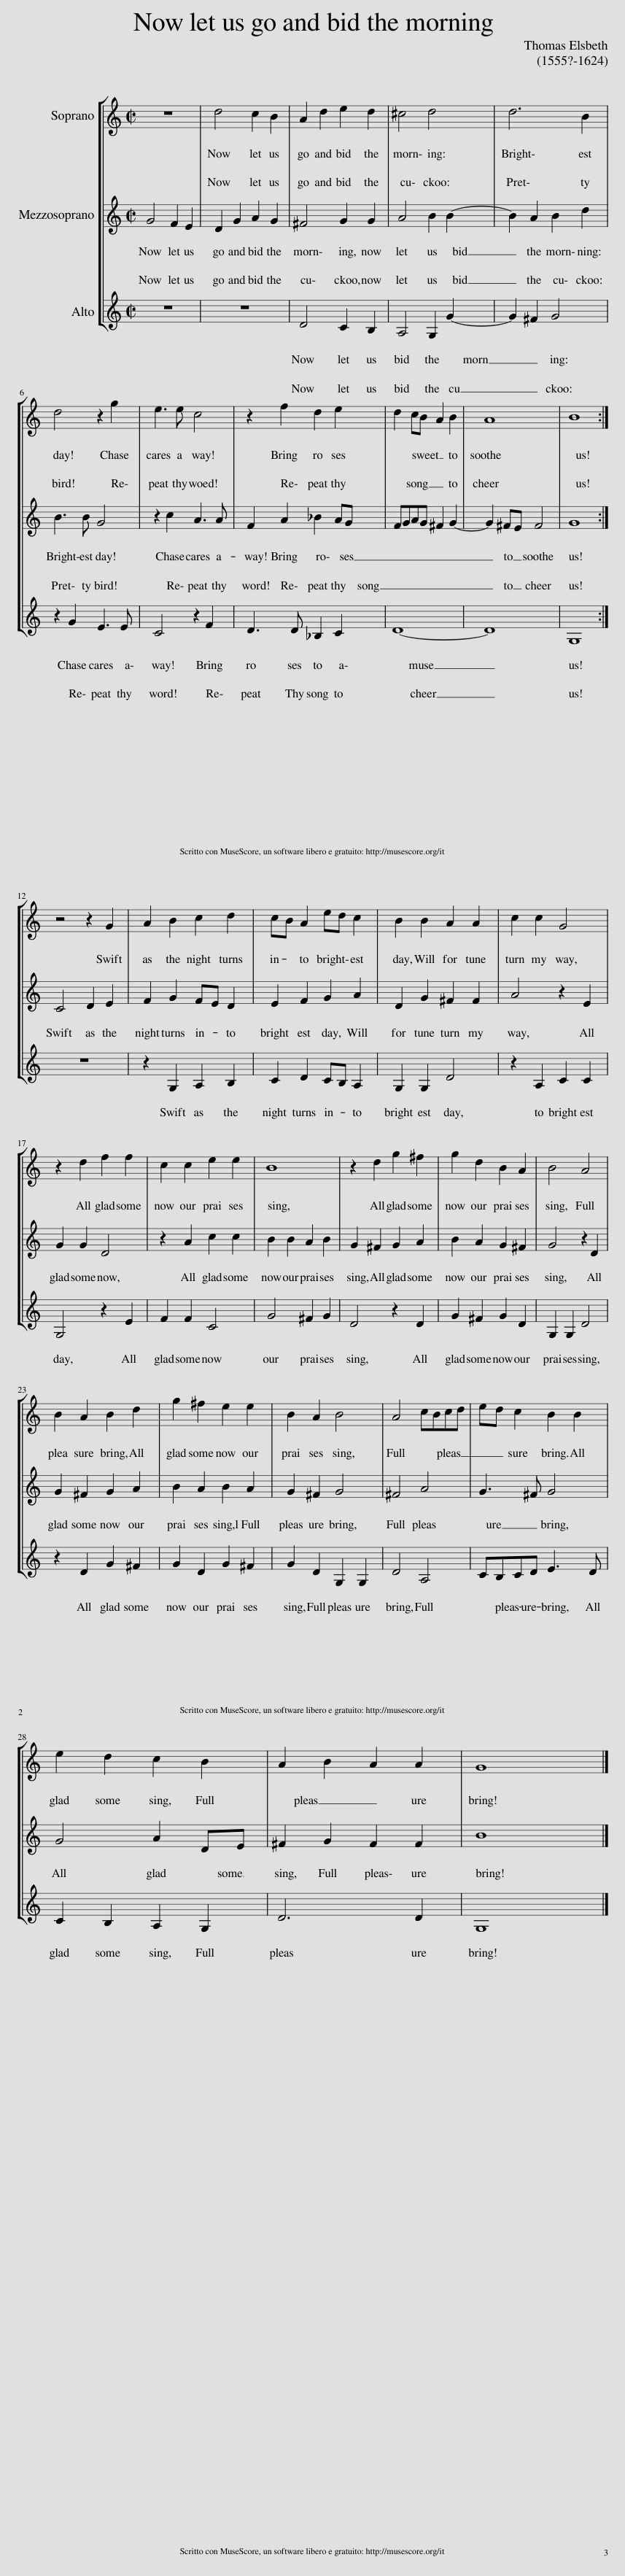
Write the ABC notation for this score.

X:1
%%score [ 1 2 3 ]
L:1/8
M:2/2
I:linebreak $
K:C
V:1 treble
V:2 treble
V:3 treble
V:1
 z8 | d4 c2 B2 | A2 d2 e2 d2 | ^c4 d4 | d6 B2 |$ %5
 d4 z2 g2 | e3 e c4 | z2 f2 d2 e2 | d2 cB A2 B2 | A8 | %10
 B8 :|$ z4 z2 G2 | A2 B2 c2 d2 | cB A2 ed c2 | B2 B2 A2 A2 | %15
 c2 c2 G4 |$ z2 d2 f2 f2 | c2 c2 e2 e2 | B8 | z2 d2 g2 ^f2 | %20
 g2 d2 B2 A2 | B4 A4 |$ B2 A2 B2 d2 | g2 ^f2 e2 e2 | B2 A2 B4 | %25
 A4 cBcd | ed c2 B2 B2 |$ e2 d2 c2 B2 | A2 B2 A2 A2 | G8 |] %30
V:2
 G4 F2 E2 | D2 G2 A2 G2 | ^F4 G2 G2 | A4 B2 B2- | B2 A2 B2 d2 |$ %5
 B3 B G4 | z2 c2 A3 A | F2 A2 _B2 AG | FGAG ^F2 G2- | G2 ^FE F4 | %10
 G8 :|$ C4 D2 E2 | F2 G2 FE D2 | E2 F2 G2 A2 | D2 G2 ^F2 F2 | %15
 A4 z2 E2 |$ G2 G2 D4 | z2 A2 c2 c2 | B2 B2 A2 B2 | G2 ^F2 G2 A2 | %20
 B2 A2 G2 ^F2 | G4 z2 D2 |$ G2 ^F2 G2 A2 | B2 A2 B2 A2 | G2 ^F2 G4 | %25
 ^F4 A4 | G3 ^F G4 |$ G4 A2 DE | ^F2 G2 F2 F2 | B8 |] %30
V:3
 z8 | z8 | D4 C2 B,2 | A,4 G,2 G2- | G2 ^F2 G4 |$ %5
 z2 G2 E3 E | C4 z2 F2 | D3 D _B,2 C2 | D8- | D8 | %10
 G,8 :|$ z8 | z2 G,2 A,2 B,2 | C2 D2 CB, A,2 | G,2 G,2 D4 | %15
 z2 A,2 C2 C2 |$ G,4 z2 E2 | F2 F2 C4 | G4 ^F2 G2 | D4 z2 D2 | %20
 G2 ^F2 G2 D2 | G,2 G,2 D4 |$ z2 D2 G2 ^F2 | G2 D2 G2 ^F2 | G2 D2 G,2 G,2 | %25
 D4 A,4 | CB,CD E3 D |$ C2 B,2 A,2 G,2 | D6 D2 | G,8 |] %30
